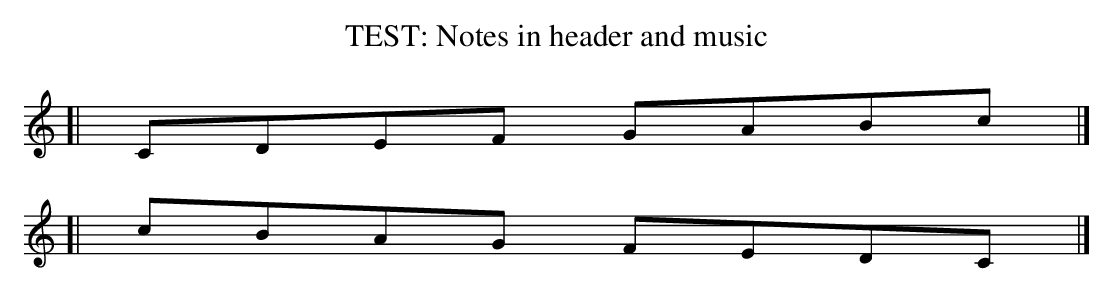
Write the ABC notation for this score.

X:1
T: TEST: Notes in header and music
K: C
[|CDEF GABc|]
[|cBAG FEDC|]
